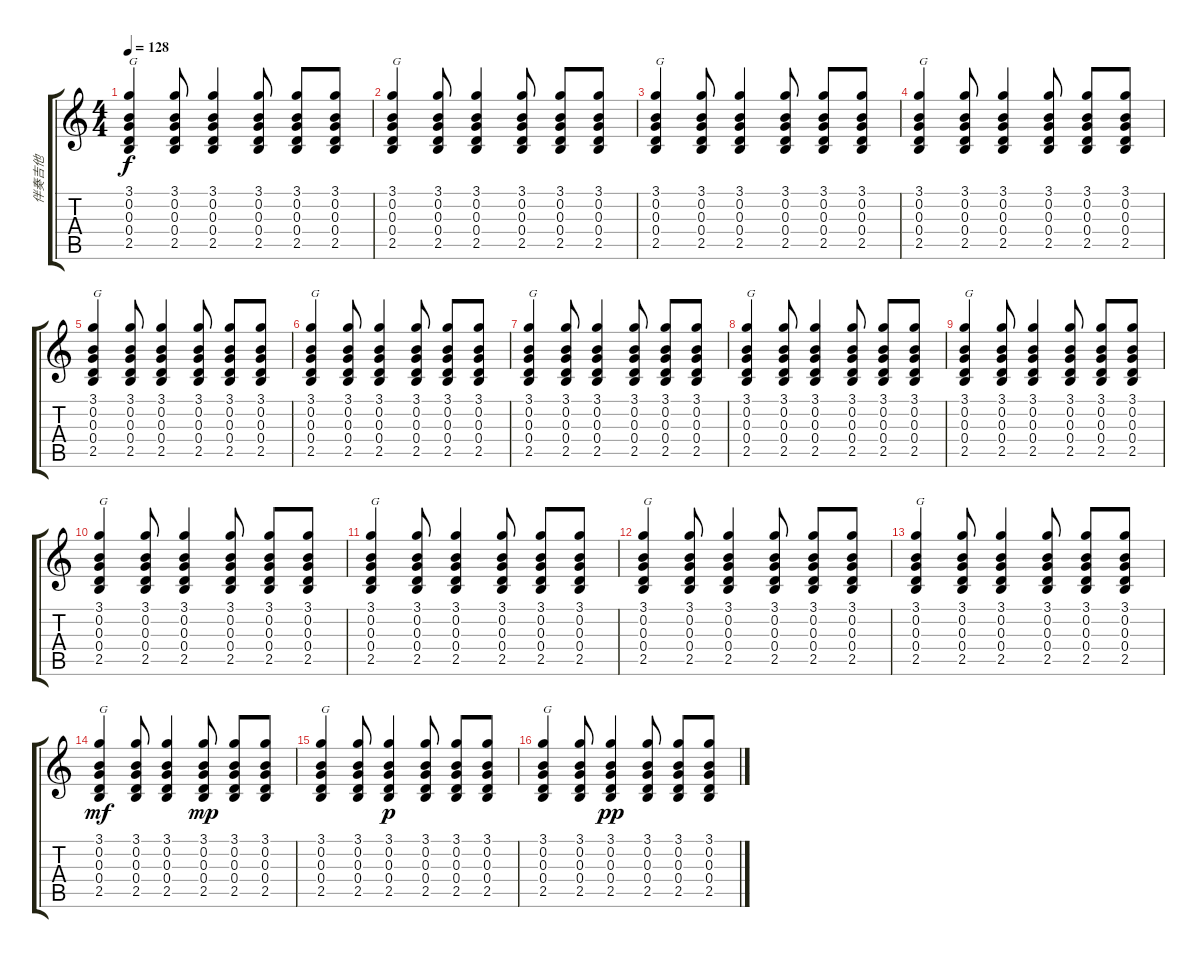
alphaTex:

\track ("伴奏吉他" "伴奏吉他") {instrument acousticguitarsteel}
\staff {score tabs}
\tuning (E4 B3 G3 D3 A2 E2) {hide}
\ts (4 4)
\tempo 128
\clef g2
\ks c
(3.1 0.2 0.3 0.4 2.5).4{txt "G" dy f} (3.1 0.2 0.3 0.4 2.5).8 (3.1 0.2 0.3 0.4 2.5).4 (3.1 0.2 0.3 0.4 2.5).8 (3.1 0.2 0.3 0.4 2.5).8 (3.1 0.2 0.3 0.4 2.5).8 |
(3.1 0.2 0.3 0.4 2.5).4{txt "G"} (3.1 0.2 0.3 0.4 2.5).8 (3.1 0.2 0.3 0.4 2.5).4 (3.1 0.2 0.3 0.4 2.5).8 (3.1 0.2 0.3 0.4 2.5).8 (3.1 0.2 0.3 0.4 2.5).8 |
(3.1 0.2 0.3 0.4 2.5).4{txt "G"} (3.1 0.2 0.3 0.4 2.5).8 (3.1 0.2 0.3 0.4 2.5).4 (3.1 0.2 0.3 0.4 2.5).8 (3.1 0.2 0.3 0.4 2.5).8 (3.1 0.2 0.3 0.4 2.5).8 |
(3.1 0.2 0.3 0.4 2.5).4{txt "G"} (3.1 0.2 0.3 0.4 2.5).8 (3.1 0.2 0.3 0.4 2.5).4 (3.1 0.2 0.3 0.4 2.5).8 (3.1 0.2 0.3 0.4 2.5).8 (3.1 0.2 0.3 0.4 2.5).8 |
(3.1 0.2 0.3 0.4 2.5).4{txt "G"} (3.1 0.2 0.3 0.4 2.5).8 (3.1 0.2 0.3 0.4 2.5).4 (3.1 0.2 0.3 0.4 2.5).8 (3.1 0.2 0.3 0.4 2.5).8 (3.1 0.2 0.3 0.4 2.5).8 |
(3.1 0.2 0.3 0.4 2.5).4{txt "G"} (3.1 0.2 0.3 0.4 2.5).8 (3.1 0.2 0.3 0.4 2.5).4 (3.1 0.2 0.3 0.4 2.5).8 (3.1 0.2 0.3 0.4 2.5).8 (3.1 0.2 0.3 0.4 2.5).8 |
(3.1 0.2 0.3 0.4 2.5).4{txt "G"} (3.1 0.2 0.3 0.4 2.5).8 (3.1 0.2 0.3 0.4 2.5).4 (3.1 0.2 0.3 0.4 2.5).8 (3.1 0.2 0.3 0.4 2.5).8 (3.1 0.2 0.3 0.4 2.5).8 |
(3.1 0.2 0.3 0.4 2.5).4{txt "G"} (3.1 0.2 0.3 0.4 2.5).8 (3.1 0.2 0.3 0.4 2.5).4 (3.1 0.2 0.3 0.4 2.5).8 (3.1 0.2 0.3 0.4 2.5).8 (3.1 0.2 0.3 0.4 2.5).8 |
(3.1 0.2 0.3 0.4 2.5).4{txt "G"} (3.1 0.2 0.3 0.4 2.5).8 (3.1 0.2 0.3 0.4 2.5).4 (3.1 0.2 0.3 0.4 2.5).8 (3.1 0.2 0.3 0.4 2.5).8 (3.1 0.2 0.3 0.4 2.5).8 |
(3.1 0.2 0.3 0.4 2.5).4{txt "G"} (3.1 0.2 0.3 0.4 2.5).8 (3.1 0.2 0.3 0.4 2.5).4 (3.1 0.2 0.3 0.4 2.5).8 (3.1 0.2 0.3 0.4 2.5).8 (3.1 0.2 0.3 0.4 2.5).8 |
(3.1 0.2 0.3 0.4 2.5).4{txt "G"} (3.1 0.2 0.3 0.4 2.5).8 (3.1 0.2 0.3 0.4 2.5).4 (3.1 0.2 0.3 0.4 2.5).8 (3.1 0.2 0.3 0.4 2.5).8 (3.1 0.2 0.3 0.4 2.5).8 |
(3.1 0.2 0.3 0.4 2.5).4{txt "G"} (3.1 0.2 0.3 0.4 2.5).8 (3.1 0.2 0.3 0.4 2.5).4 (3.1 0.2 0.3 0.4 2.5).8 (3.1 0.2 0.3 0.4 2.5).8 (3.1 0.2 0.3 0.4 2.5).8 |
(3.1 0.2 0.3 0.4 2.5).4{txt "G"} (3.1 0.2 0.3 0.4 2.5).8 (3.1 0.2 0.3 0.4 2.5).4 (3.1 0.2 0.3 0.4 2.5).8 (3.1 0.2 0.3 0.4 2.5).8 (3.1 0.2 0.3 0.4 2.5).8 |
(3.1 0.2 0.3 0.4 2.5).4{txt "G" dy mf} (3.1 0.2 0.3 0.4 2.5).8 (3.1 0.2 0.3 0.4 2.5).4 (3.1 0.2 0.3 0.4 2.5).8{dy mp} (3.1 0.2 0.3 0.4 2.5).8 (3.1 0.2 0.3 0.4 2.5).8 |
(3.1 0.2 0.3 0.4 2.5).4{txt "G"} (3.1 0.2 0.3 0.4 2.5).8 (3.1 0.2 0.3 0.4 2.5).4{dy p} (3.1 0.2 0.3 0.4 2.5).8 (3.1 0.2 0.3 0.4 2.5).8 (3.1 0.2 0.3 0.4 2.5).8 |
(3.1 0.2 0.3 0.4 2.5).4{txt "G"} (3.1 0.2 0.3 0.4 2.5).8 (3.1 0.2 0.3 0.4 2.5).4{dy pp} (3.1 0.2 0.3 0.4 2.5).8 (3.1 0.2 0.3 0.4 2.5).8 (3.1 0.2 0.3 0.4 2.5).8
